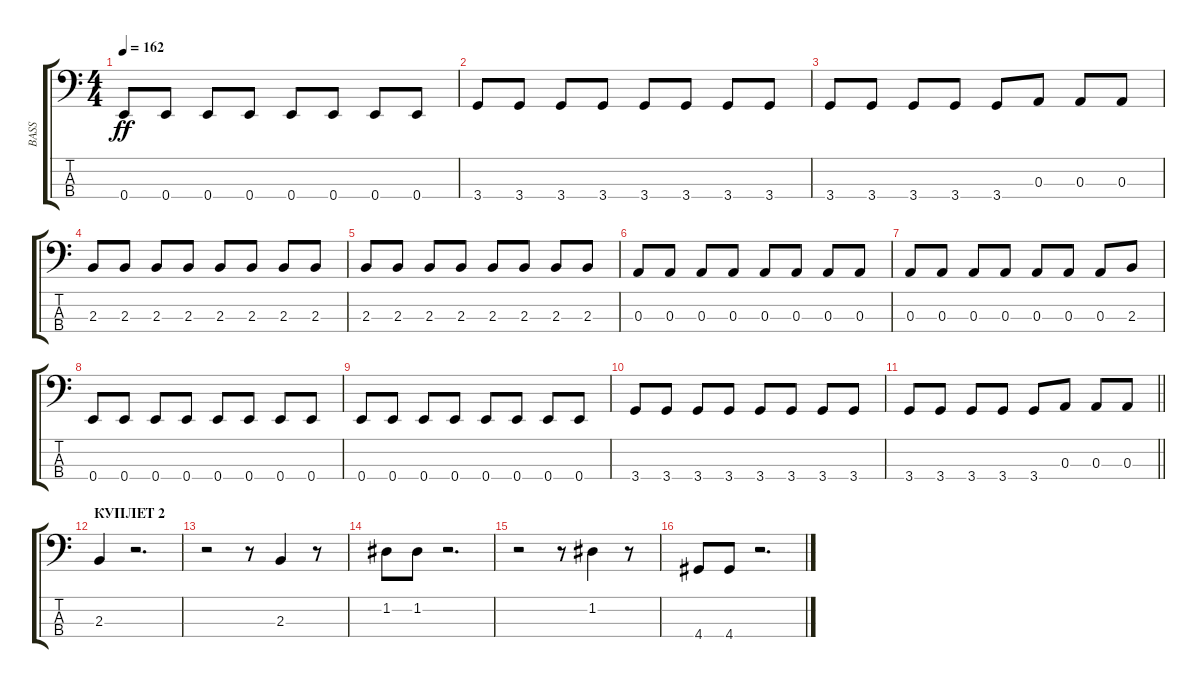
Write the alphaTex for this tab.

\track ("BASS" "BASS") {instrument electricbassfinger}
\staff {score tabs}
\tuning (G2 D2 A1 E1) {hide}
\ts (4 4)
\tempo 162
\clef f4
\ks c
0.4.8{dy ff} 0.4.8 0.4.8 0.4.8 0.4.8 0.4.8 0.4.8 0.4.8 |
3.4.8 3.4.8 3.4.8 3.4.8 3.4.8 3.4.8 3.4.8 3.4.8 |
3.4.8 3.4.8 3.4.8 3.4.8 3.4.8 0.3.8 0.3.8 0.3.8 |
2.3.8 2.3.8 2.3.8 2.3.8 2.3.8 2.3.8 2.3.8 2.3.8 |
2.3.8 2.3.8 2.3.8 2.3.8 2.3.8 2.3.8 2.3.8 2.3.8 |
0.3.8 0.3.8 0.3.8 0.3.8 0.3.8 0.3.8 0.3.8 0.3.8 |
0.3.8 0.3.8 0.3.8 0.3.8 0.3.8 0.3.8 0.3.8 2.3.8 |
0.4.8 0.4.8 0.4.8 0.4.8 0.4.8 0.4.8 0.4.8 0.4.8 |
0.4.8 0.4.8 0.4.8 0.4.8 0.4.8 0.4.8 0.4.8 0.4.8 |
3.4.8 3.4.8 3.4.8 3.4.8 3.4.8 3.4.8 3.4.8 3.4.8 |
\barLineRight lightlight
3.4.8 3.4.8 3.4.8 3.4.8 3.4.8 0.3.8 0.3.8 0.3.8 |
\section ("" "КУПЛЕТ 2")
2.3.4 r.2{d} |
r.2 r.8 2.3.4 r.8 |
1.2.8 1.2.8 r.2{d} |
r.2 r.8 1.2.4 r.8 |
4.4.8 4.4.8 r.2{d}
